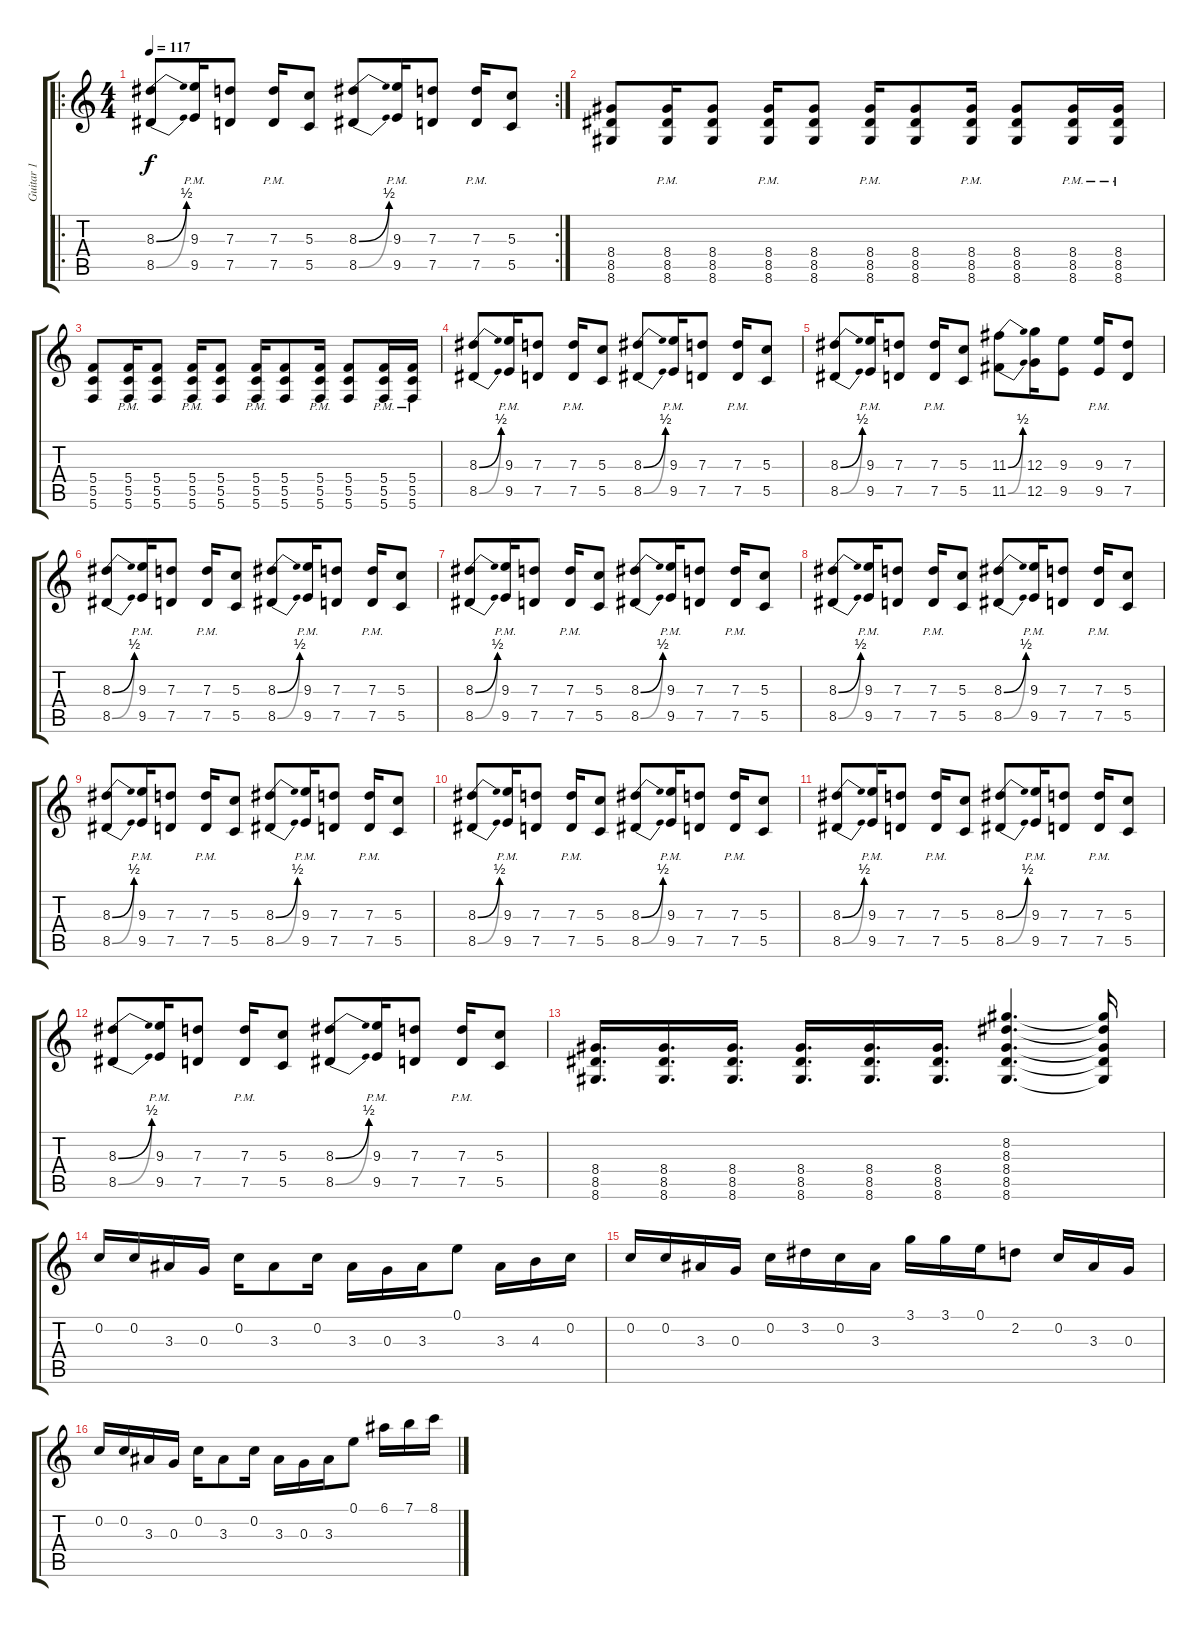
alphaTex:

\track ("Guitar 1" "Guitar 1") {instrument distortionguitar}
\staff {score tabs}
\tuning (E4 C4 G3 C3 G2 C2) {hide}
\ro
\rc 2
\ts (4 4)
\tempo 117
\clef g2
\ks c
(8.3{be (bend 0 0 60 2)} 8.5{be (bend 0 0 60 2)}).8{dy f} (9.3{pm} 9.5{pm}).16 (7.3 7.5).8 (7.3{pm} 7.5{pm}).16 (5.3 5.5).8 (8.3{be (bend 0 0 60 2)} 8.5{be (bend 0 0 60 2)}).8 (9.3{pm} 9.5{pm}).16 (7.3 7.5).8 (7.3{pm} 7.5{pm}).16 (5.3 5.5).8 |
(8.4 8.5 8.6).8 (8.4{pm} 8.5{pm} 8.6{pm}).16 (8.4 8.5 8.6).8 (8.4{pm} 8.5{pm} 8.6{pm}).16 (8.4 8.5 8.6).8 (8.4{pm} 8.5{pm} 8.6{pm}).16 (8.4 8.5 8.6).8 (8.4{pm} 8.5{pm} 8.6{pm}).16 (8.4 8.5 8.6).8 (8.4{pm} 8.5{pm} 8.6{pm}).16 (8.4{pm} 8.5{pm} 8.6{pm}).16 |
(5.4 5.5 5.6).8 (5.4{pm} 5.5{pm} 5.6{pm}).16 (5.4 5.5 5.6).8 (5.4{pm} 5.5{pm} 5.6{pm}).16 (5.4 5.5 5.6).8 (5.4{pm} 5.5{pm} 5.6{pm}).16 (5.4 5.5 5.6).8 (5.4{pm} 5.5{pm} 5.6{pm}).16 (5.4 5.5 5.6).8 (5.4{pm} 5.5{pm} 5.6{pm}).16 (5.4{pm} 5.5{pm} 5.6{pm}).16 |
(8.3{be (bend 0 0 60 2)} 8.5{be (bend 0 0 60 2)}).8 (9.3{pm} 9.5{pm}).16 (7.3 7.5).8 (7.3{pm} 7.5{pm}).16 (5.3 5.5).8 (8.3{be (bend 0 0 60 2)} 8.5{be (bend 0 0 60 2)}).8 (9.3{pm} 9.5{pm}).16 (7.3 7.5).8 (7.3{pm} 7.5{pm}).16 (5.3 5.5).8 |
(8.3{be (bend 0 0 60 2)} 8.5{be (bend 0 0 60 2)}).8 (9.3{pm} 9.5{pm}).16 (7.3 7.5).8 (7.3{pm} 7.5{pm}).16 (5.3 5.5).8 (11.3{be (bend 0 0 60 2)} 11.5{be (bend 0 0 60 2)}).8 (12.3 12.5).16 (9.3 9.5).8 (9.3{pm} 9.5{pm}).16 (7.3 7.5).8 |
(8.3{be (bend 0 0 60 2)} 8.5{be (bend 0 0 60 2)}).8 (9.3{pm} 9.5).16 (7.3 7.5).8 (7.3{pm} 7.5).16 (5.3 5.5).8 (8.3{be (bend 0 0 60 2)} 8.5{be (bend 0 0 60 2)}).8 (9.3{pm} 9.5).16 (7.3 7.5).8 (7.3{pm} 7.5).16 (5.3 5.5).8 |
(8.3{be (bend 0 0 60 2)} 8.5{be (bend 0 0 60 2)}).8 (9.3{pm} 9.5).16 (7.3 7.5).8 (7.3{pm} 7.5).16 (5.3 5.5).8 (8.3{be (bend 0 0 60 2)} 8.5{be (bend 0 0 60 2)}).8 (9.3{pm} 9.5).16 (7.3 7.5).8 (7.3{pm} 7.5).16 (5.3 5.5).8 |
(8.3{be (bend 0 0 60 2)} 8.5{be (bend 0 0 60 2)}).8 (9.3{pm} 9.5).16 (7.3 7.5).8 (7.3{pm} 7.5).16 (5.3 5.5).8 (8.3{be (bend 0 0 60 2)} 8.5{be (bend 0 0 60 2)}).8 (9.3{pm} 9.5).16 (7.3 7.5).8 (7.3{pm} 7.5).16 (5.3 5.5).8 |
(8.3{be (bend 0 0 60 2)} 8.5{be (bend 0 0 60 2)}).8 (9.3{pm} 9.5).16 (7.3 7.5).8 (7.3{pm} 7.5).16 (5.3 5.5).8 (8.3{be (bend 0 0 60 2)} 8.5{be (bend 0 0 60 2)}).8 (9.3{pm} 9.5).16 (7.3 7.5).8 (7.3{pm} 7.5).16 (5.3 5.5).8 |
(8.3{be (bend 0 0 60 2)} 8.5{be (bend 0 0 60 2)}).8 (9.3{pm} 9.5).16 (7.3 7.5).8 (7.3{pm} 7.5).16 (5.3 5.5).8 (8.3{be (bend 0 0 60 2)} 8.5{be (bend 0 0 60 2)}).8 (9.3{pm} 9.5).16 (7.3 7.5).8 (7.3{pm} 7.5).16 (5.3 5.5).8 |
(8.3{be (bend 0 0 60 2)} 8.5{be (bend 0 0 60 2)}).8 (9.3{pm} 9.5).16 (7.3 7.5).8 (7.3{pm} 7.5).16 (5.3 5.5).8 (8.3{be (bend 0 0 60 2)} 8.5{be (bend 0 0 60 2)}).8 (9.3{pm} 9.5).16 (7.3 7.5).8 (7.3{pm} 7.5).16 (5.3 5.5).8 |
(8.3{be (bend 0 0 60 2)} 8.5{be (bend 0 0 60 2)}).8 (9.3{pm} 9.5).16 (7.3 7.5).8 (7.3{pm} 7.5).16 (5.3 5.5).8 (8.3{be (bend 0 0 60 2)} 8.5{be (bend 0 0 60 2)}).8 (9.3{pm} 9.5).16 (7.3 7.5).8 (7.3{pm} 7.5).16 (5.3 5.5).8 |
(8.4 8.5 8.6).16{d} (8.4 8.5 8.6).16{d} (8.4 8.5 8.6).16{d} (8.4 8.5 8.6).16{d} (8.4 8.5 8.6).16{d} (8.4 8.5 8.6).16{d} (8.2 8.3 8.4 8.5 8.6).4{d} (8.2{t} 8.3{t} 8.4{t} 8.5{t} 8.6{t}).16 |
0.2.16{instrument acousticguitarnylon} 0.2.16 3.3.16 0.3.16 0.2.16 3.3.8 0.2.16 3.3.16 0.3.16 3.3.16 0.1.8 3.3.16 4.3.16 0.2.16 |
0.2.16 0.2.16 3.3.16 0.3.16 0.2.16 3.2.16 0.2.16 3.3.16 3.1.16 3.1.16 0.1.16 2.2.8 0.2.16 3.3.16 0.3.16 |
0.2.16 0.2.16 3.3.16 0.3.16 0.2.16 3.3.8 0.2.16 3.3.16 0.3.16 3.3.16 0.1.8 6.1.16 7.1.16 8.1.16
